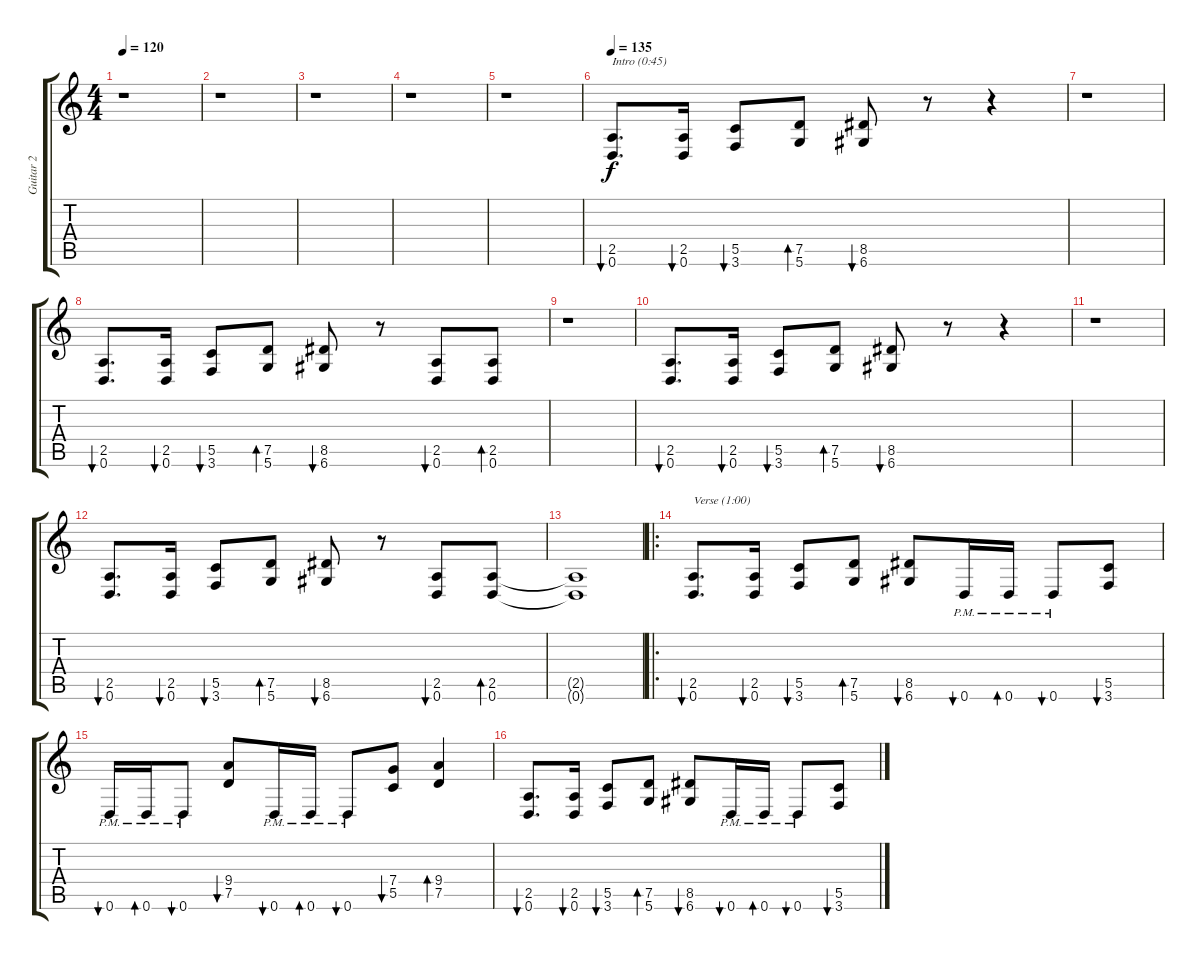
\track ("Guitar 2" "Guitar 2") {instrument distortionguitar}
\staff {score tabs}
\tuning (D4 A3 F3 C3 G2 D2) {hide}
\ts (4 4)
\tempo 120
\clef g2
\ks c
r.1{dy f} |
r.1 |
r.1 |
r.1 |
r.1 |
\tempo 135
(2.5 0.6).8{d bu 60 txt "Intro (0:45)"} (2.5 0.6).16{bu 60} (5.5 3.6).8{bu 60} (7.5 5.6).8{bd 60} (8.5 6.6).8{bu 60} r.8 r.4 |
r.1 |
(2.5 0.6).8{d bu 60} (2.5 0.6).16{bu 60} (5.5 3.6).8{bu 60} (7.5 5.6).8{bd 60} (8.5 6.6).8{bu 60} r.8 (2.5 0.6).8{bu 60} (2.5 0.6).8{bd 60} |
r.1 |
(2.5 0.6).8{d bu 60} (2.5 0.6).16{bu 60} (5.5 3.6).8{bu 60} (7.5 5.6).8{bd 60} (8.5 6.6).8{bu 60} r.8 r.4 |
r.1 |
(2.5 0.6).8{d bu 60} (2.5 0.6).16{bu 60} (5.5 3.6).8{bu 60} (7.5 5.6).8{bd 60} (8.5 6.6).8{bu 60} r.8 (2.5 0.6).8{bu 60} (2.5 0.6).8{bd 60} |
(2.5{t} 0.6{t}).1 |
\ro
(2.5 0.6).8{d bu 60 txt "Verse (1:00)"} (2.5 0.6).16{bu 60} (5.5 3.6).8{bu 60} (7.5 5.6).8{bd 60} (8.5 6.6).8{bu 60} 0.6{pm}.16{bu 60} 0.6{pm}.16{bd 60} 0.6{pm}.8{bu 60} (5.5 3.6).8{bu 60} |
0.6{pm}.16{bu 60} 0.6{pm}.16{bd 60} 0.6{pm}.8{bu 60} (9.4 7.5).8{bu 60} 0.6{pm}.16{bu 60} 0.6{pm}.16{bd 60} 0.6{pm}.8{bu 60} (7.4 5.5).8{bu 60} (9.4 7.5).4{bd 60} |
(2.5 0.6).8{d bu 60} (2.5 0.6).16{bu 60} (5.5 3.6).8{bu 60} (7.5 5.6).8{bd 60} (8.5 6.6).8{bu 60} 0.6{pm}.16{bu 60} 0.6{pm}.16{bd 60} 0.6{pm}.8{bu 60} (5.5 3.6).8{bu 60}
